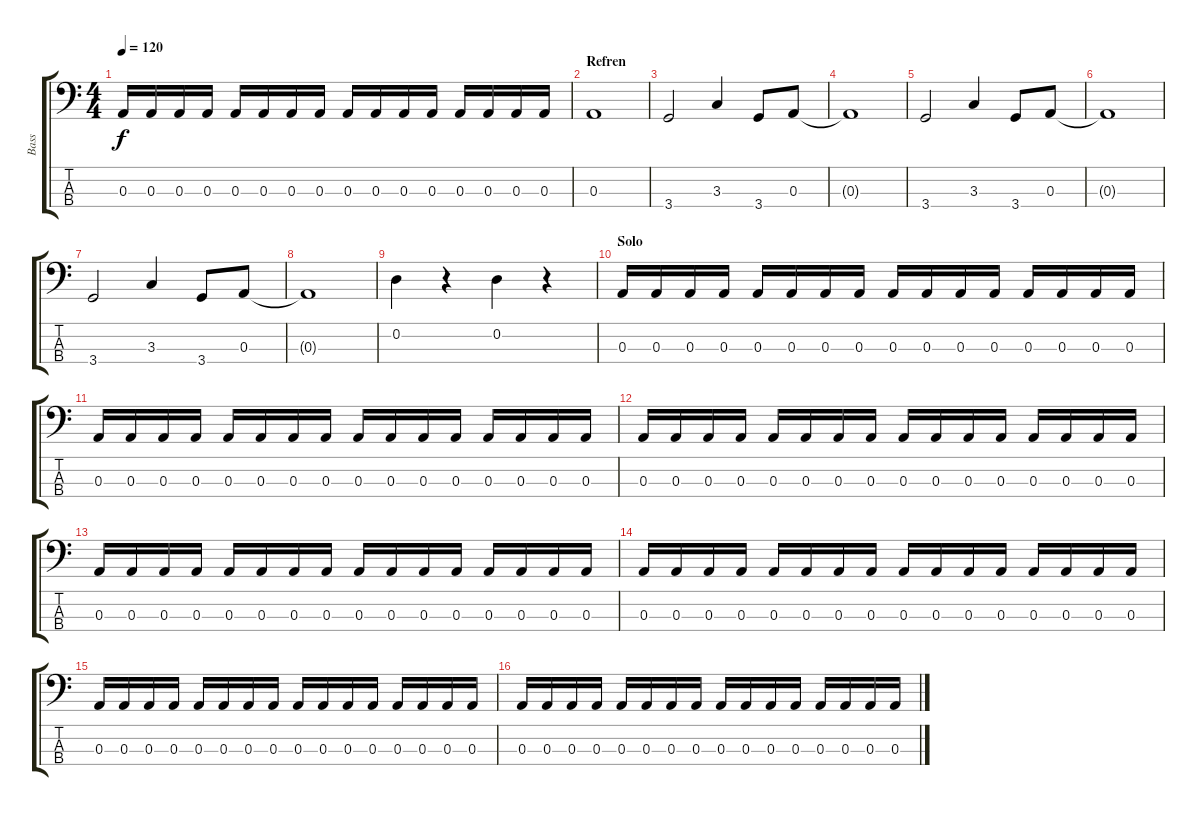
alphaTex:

\track ("Bass" "Bass") {instrument electricbassfinger}
\staff {score tabs}
\tuning (G2 D2 A1 E1) {hide}
\ts (4 4)
\tempo 120
\clef f4
\ks c
0.3.16{dy f} 0.3.16 0.3.16 0.3.16 0.3.16 0.3.16 0.3.16 0.3.16 0.3.16 0.3.16 0.3.16 0.3.16 0.3.16 0.3.16 0.3.16 0.3.16 |
\section ("" "Refren")
0.3.1 |
3.4.2 3.3.4 3.4.8 0.3.8 |
0.3{t}.1 |
3.4.2 3.3.4 3.4.8 0.3.8 |
0.3{t}.1 |
3.4.2 3.3.4 3.4.8 0.3.8 |
0.3{t}.1 |
0.2.4 r.4 0.2.4 r.4 |
\section ("" "Solo")
0.3.16 0.3.16 0.3.16 0.3.16 0.3.16 0.3.16 0.3.16 0.3.16 0.3.16 0.3.16 0.3.16 0.3.16 0.3.16 0.3.16 0.3.16 0.3.16 |
0.3.16 0.3.16 0.3.16 0.3.16 0.3.16 0.3.16 0.3.16 0.3.16 0.3.16 0.3.16 0.3.16 0.3.16 0.3.16 0.3.16 0.3.16 0.3.16 |
0.3.16 0.3.16 0.3.16 0.3.16 0.3.16 0.3.16 0.3.16 0.3.16 0.3.16 0.3.16 0.3.16 0.3.16 0.3.16 0.3.16 0.3.16 0.3.16 |
0.3.16 0.3.16 0.3.16 0.3.16 0.3.16 0.3.16 0.3.16 0.3.16 0.3.16 0.3.16 0.3.16 0.3.16 0.3.16 0.3.16 0.3.16 0.3.16 |
0.3.16 0.3.16 0.3.16 0.3.16 0.3.16 0.3.16 0.3.16 0.3.16 0.3.16 0.3.16 0.3.16 0.3.16 0.3.16 0.3.16 0.3.16 0.3.16 |
0.3.16 0.3.16 0.3.16 0.3.16 0.3.16 0.3.16 0.3.16 0.3.16 0.3.16 0.3.16 0.3.16 0.3.16 0.3.16 0.3.16 0.3.16 0.3.16 |
0.3.16 0.3.16 0.3.16 0.3.16 0.3.16 0.3.16 0.3.16 0.3.16 0.3.16 0.3.16 0.3.16 0.3.16 0.3.16 0.3.16 0.3.16 0.3.16
